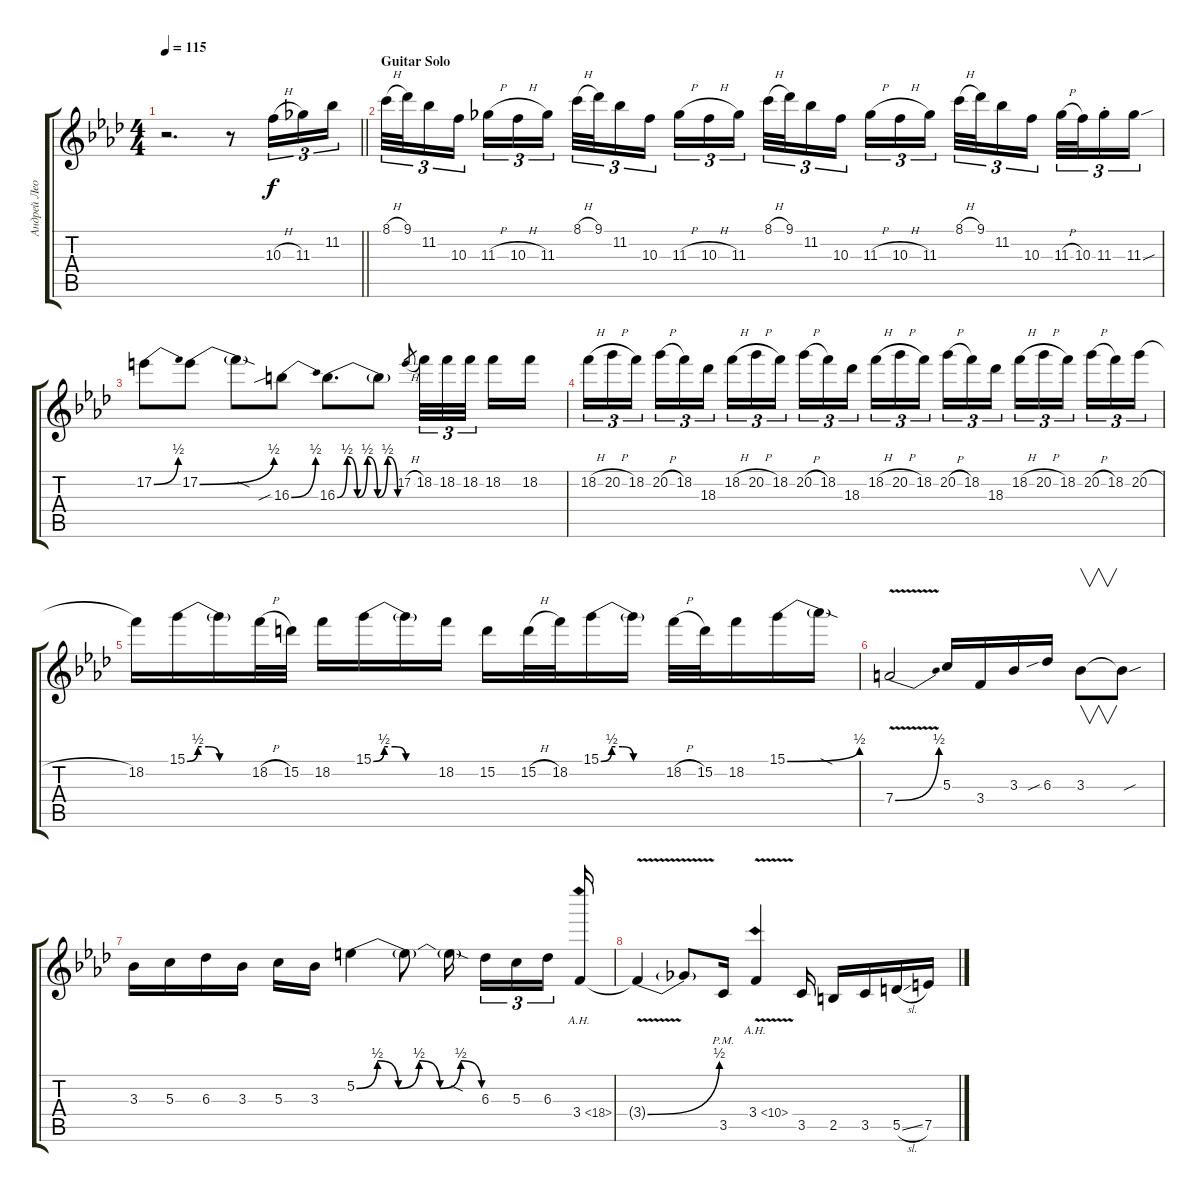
\track ("Андрей Леонтьев" "Андрей Лео") {instrument distortionguitar}
\staff {score tabs}
\tuning (E4 B3 G3 D3 A2 E2) {hide}
\ts (4 4)
\tempo 115
\clef g2
\barLineRight lightlight
\ks ab
r.2{d dy f balance 8 instrument distortionguitar} r.8 10.3{h}.16{tu (3 2)} 11.3.16{tu (3 2)} 11.2.16{tu (3 2)} |
\section ("" "Guitar Solo")
8.1{h}.32{tu (3 2)} 9.1.32{tu (3 2)} 11.2.16{tu (3 2)} 10.3.16{tu (3 2) beam splitsecondary} 11.3{h}.16{tu (3 2)} 10.3{h}.16{tu (3 2)} 11.3.16{tu (3 2)} 8.1{h}.32{tu (3 2)} 9.1.32{tu (3 2)} 11.2.16{tu (3 2)} 10.3.16{tu (3 2) beam splitsecondary} 11.3{h}.16{tu (3 2)} 10.3{h}.16{tu (3 2)} 11.3.16{tu (3 2)} 8.1{h}.32{tu (3 2)} 9.1.32{tu (3 2)} 11.2.16{tu (3 2)} 10.3.16{tu (3 2) beam splitsecondary} 11.3{h}.16{tu (3 2)} 10.3{h}.16{tu (3 2)} 11.3.16{tu (3 2)} 8.1{h}.32{tu (3 2)} 9.1.32{tu (3 2)} 11.2.16{tu (3 2)} 10.3.16{tu (3 2) beam splitsecondary} 11.3{h}.32{tu (3 2)} 10.3.32{tu (3 2)} 11.3{st}.16{tu (3 2)} 11.3{sou}.16{tu (3 2)} |
17.2{be (bend 0 0 60 2)}.8 17.2{be (bend 0 0 60 2)}.8 17.2{sod t}.8 16.3{be (bend 0 0 60 2) sib}.8 16.3{be (custom 0 0 10 2 20 0 30 2 40 0 50 2 60 0)}.8{d} 16.3{t}.8 17.2{h}.8{gr} 18.2.32{tu (3 2)} 18.2.32{tu (3 2)} 18.2.32{tu (3 2) beam splitsecondary} 18.2.16 18.2.16 |
18.2{h}.16{tu (3 2)} 20.2{h}.16{tu (3 2)} 18.2.16{tu (3 2) beam splitsecondary} 20.2{h}.16{tu (3 2)} 18.2.16{tu (3 2)} 18.3.16{tu (3 2)} 18.2{h}.16{tu (3 2)} 20.2{h}.16{tu (3 2)} 18.2.16{tu (3 2) beam splitsecondary} 20.2{h}.16{tu (3 2)} 18.2.16{tu (3 2)} 18.3.16{tu (3 2)} 18.2{h}.16{tu (3 2)} 20.2{h}.16{tu (3 2)} 18.2.16{tu (3 2) beam splitsecondary} 20.2{h}.16{tu (3 2)} 18.2.16{tu (3 2)} 18.3.16{tu (3 2)} 18.2{h}.16{tu (3 2)} 20.2{h}.16{tu (3 2)} 18.2.16{tu (3 2) beam splitsecondary} 20.2{h}.16{tu (3 2)} 18.2.16{tu (3 2)} 20.2{h}.16{tu (3 2)} |
18.2.16 15.1{be (custom 0 0 10 2 20 2 30 0 60 0)}.16 15.1{t}.16 18.2{h}.32 15.2.32 18.2.16 15.1{be (custom 0 0 10 2 20 2 30 0 60 0)}.16 15.1{t}.16 18.2.16 15.2.16 15.2{h}.32 18.2.32 15.1{be (custom 0 0 10 2 20 2 30 0 60 0)}.16 15.1{t}.16 18.2{h}.32 15.2.32 18.2.16 15.1{be (bend 0 0 60 2)}.16 15.1{sod t}.16 |
7.4{be (bend 0 0 60 2) v}.2 5.3.16 3.4.16 3.3.16 6.3{sib}.16 3.3.8{v} 3.3{sou t}.8 |
3.3.16 5.3.16 6.3.16 3.3.16 5.3.16 3.3.16 5.2{be (custom 0 0 10 2 20 0 30 2 40 0 50 2 60 0)}.4 5.2{t}.8 5.2{sod t}.16{beam splitsecondary} 6.3.16{tu (3 2)} 5.3.16{tu (3 2)} 6.3.16{tu (3 2) beam splitsecondary} 3.4{ah 15}.16 |
3.4{be (bend 0 0 60 2) v t}.4 3.4{t}.8 3.5{pm}.16 3.4{ah 7 v}.4 3.5.16 2.5.16 3.5.16 5.5{sl}.16 7.5.16
